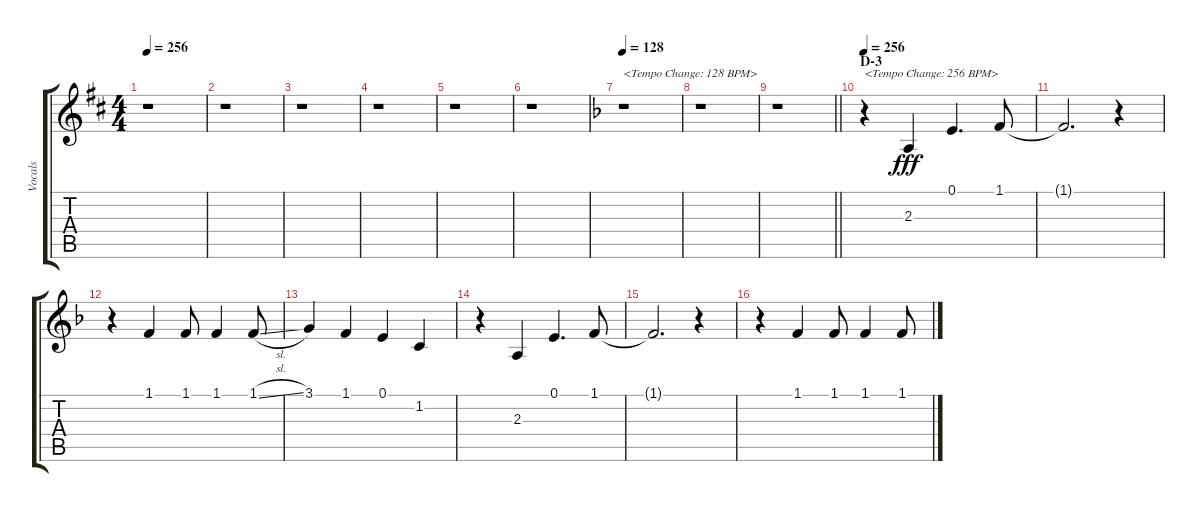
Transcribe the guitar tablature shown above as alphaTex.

\track ("Vocals" "Vocals") {instrument voiceoohs}
\staff {score tabs}
\tuning (E4 B3 G3 D3 A2 E2) {hide}
\ts (4 4)
\tempo 256
\clef g2
\ks d
r.1{dy fff} |
r.1 |
r.1 |
r.1 |
r.1 |
r.1 |
\tempo 128
\ks f
r.1{txt "<Tempo Change: 128 BPM>"} |
r.1 |
\barLineRight lightlight
r.1 |
\section ("" "D-3")
\tempo 256
r.4{txt "<Tempo Change: 256 BPM>"} 2.3.4 0.1.4{d} 1.1.8 |
1.1{t}.2{d} r.4 |
r.4 1.1.4 1.1.8 1.1.4 1.1{sl}.8 |
3.1.4 1.1.4 0.1.4 1.2.4 |
r.4 2.3.4 0.1.4{d} 1.1.8 |
1.1{t}.2{d} r.4 |
r.4 1.1.4 1.1.8 1.1.4 1.1{sl}.8
